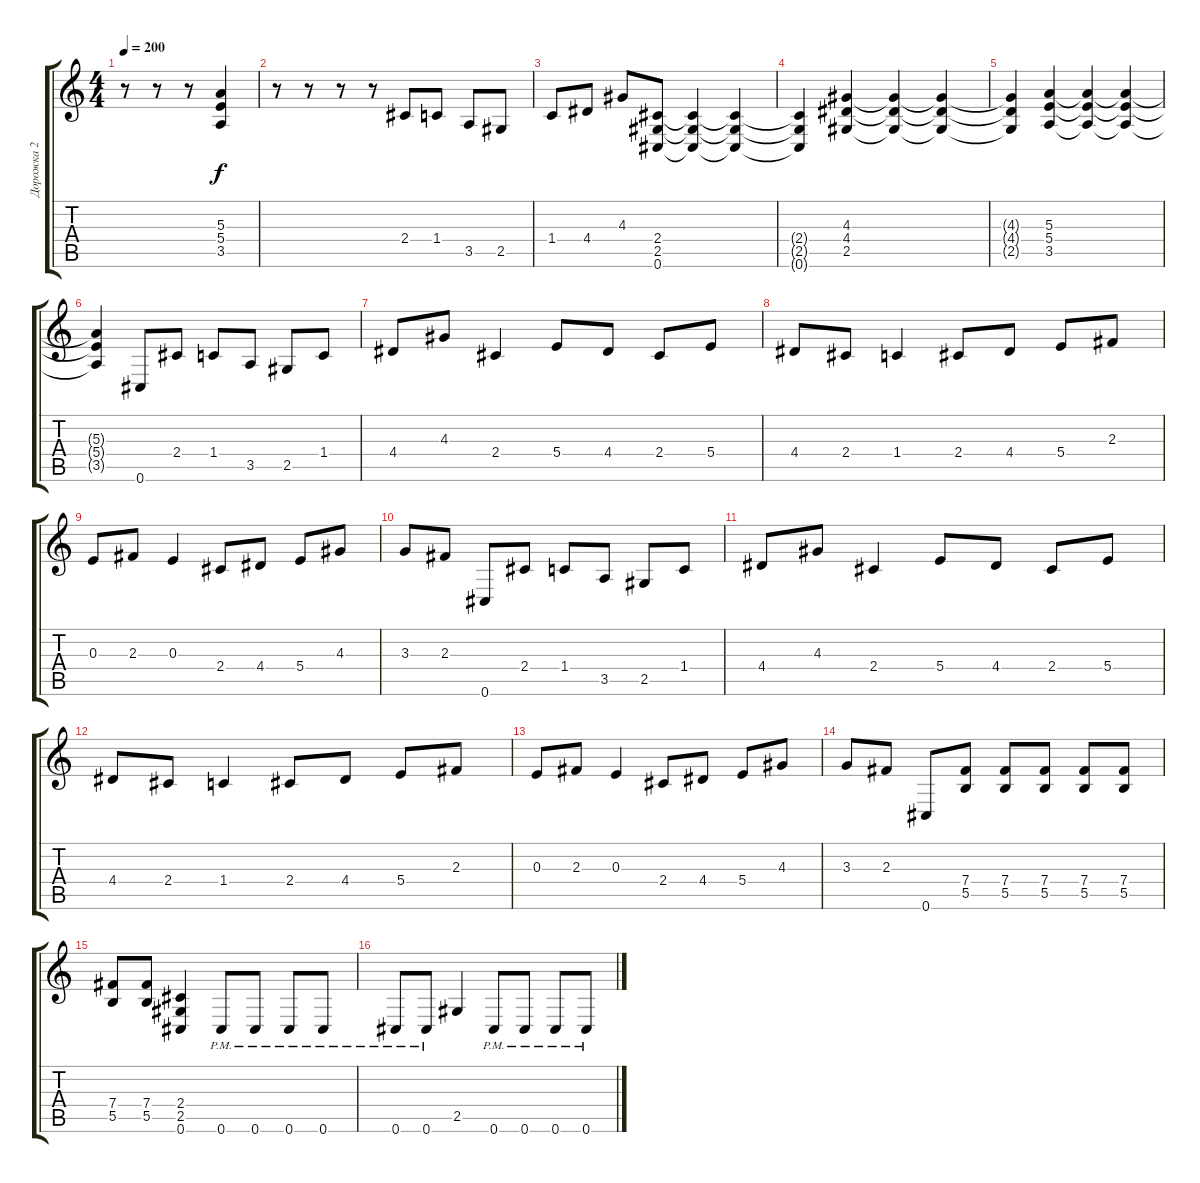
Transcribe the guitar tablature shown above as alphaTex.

\track ("Дорожка 2" "Дорожка 2") {instrument overdrivenguitar}
\staff {score tabs}
\tuning (Db4 Ab3 E3 B2 Gb2 Db2) {hide}
\ts (4 4)
\tempo 200
\clef g2
\ks c
r.8{dy f} r.8 r.8 (5.3 5.4 3.5).4 |
r.8 r.8 r.8 r.8 2.4.8 1.4.8 3.5.8 2.5.8 |
1.4.8 4.4.8 4.3.8 (2.4 2.5 0.6).8 (2.4{t} 2.5{t} 0.6{t}).4 (2.4{t} 2.5{t} 0.6{t}).4 |
(2.4{t} 2.5{t} 0.6{t}).4 (4.3 4.4 2.5).4 (4.3{t} 4.4{t} 2.5{t}).4 (4.3{t} 4.4{t} 2.5{t}).4 |
(4.3{t} 4.4{t} 2.5{t}).4 (5.3 5.4 3.5).4 (5.3{t} 5.4{t} 3.5{t}).4 (5.3{t} 5.4{t} 3.5{t}).4 |
(5.3{t} 5.4{t} 3.5{t}).4 0.6.8 2.4.8 1.4.8 3.5.8 2.5.8 1.4.8 |
4.4.8 4.3.8 2.4.4 5.4.8 4.4.8 2.4.8 5.4.8 |
4.4.8 2.4.8 1.4.4 2.4.8 4.4.8 5.4.8 2.3.8 |
0.3.8 2.3.8 0.3.4 2.4.8 4.4.8 5.4.8 4.3.8 |
3.3.8 2.3.8 0.6.8 2.4.8 1.4.8 3.5.8 2.5.8 1.4.8 |
4.4.8 4.3.8 2.4.4 5.4.8 4.4.8 2.4.8 5.4.8 |
4.4.8 2.4.8 1.4.4 2.4.8 4.4.8 5.4.8 2.3.8 |
0.3.8 2.3.8 0.3.4 2.4.8 4.4.8 5.4.8 4.3.8 |
3.3.8 2.3.8 0.6.8 (7.4 5.5).8 (7.4 5.5).8 (7.4 5.5).8 (7.4 5.5).8 (7.4 5.5).8 |
(7.4 5.5).8 (7.4 5.5).8 (2.4 2.5 0.6).4 0.6{pm}.8 0.6{pm}.8 0.6{pm}.8 0.6{pm}.8 |
0.6{pm}.8 0.6{pm}.8 2.5.4 0.6{pm}.8 0.6{pm}.8 0.6{pm}.8 0.6{pm}.8
